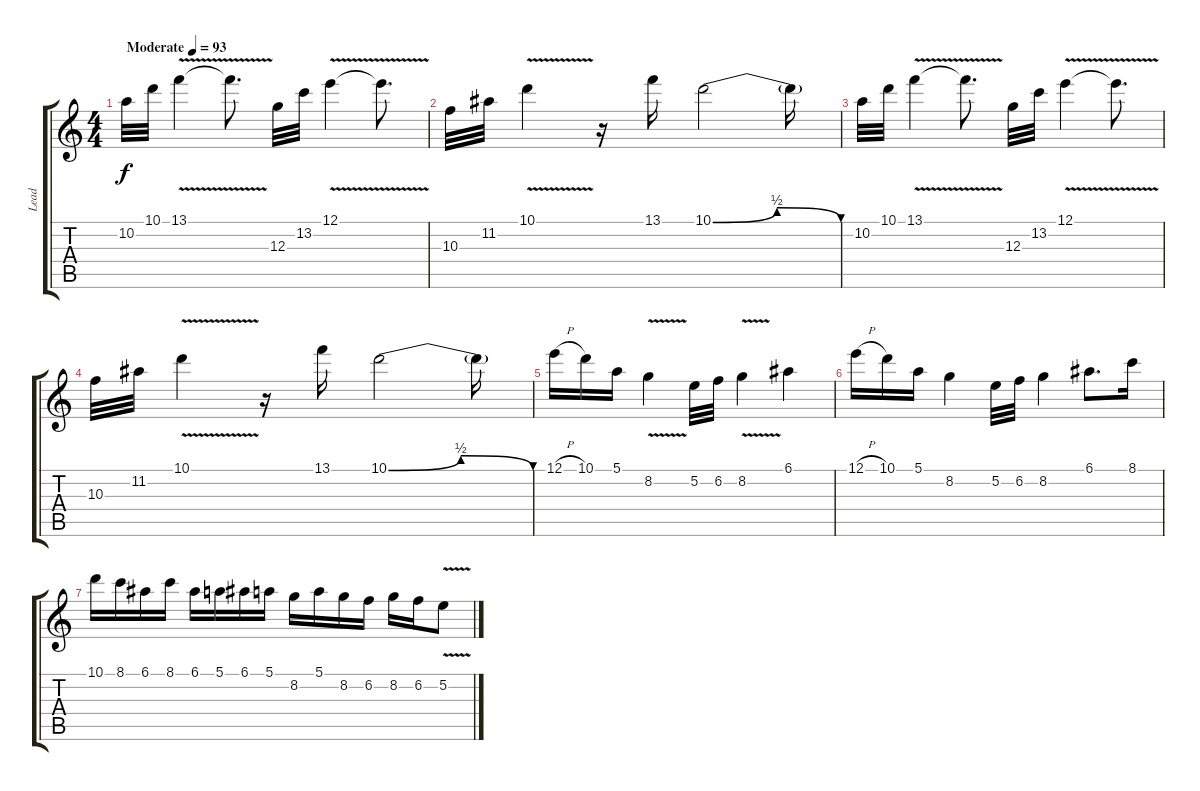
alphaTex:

\track ("Lead" "Lead") {instrument overdrivenguitar}
\staff {score tabs}
\tuning (E4 B3 G3 D3 A2 E2) {hide}
\ts (4 4)
\tempo (93 "Moderate")
\clef g2
\ks c
10.2.32{dy f instrument overdrivenguitar} 10.1.32 13.1{v}.4 13.1{t}.8{d} 12.3.32 13.2.32 12.1{v}.4 12.1{t}.8{d} |
10.3.32 11.2.32 10.1{v}.4 r.16 13.1.16 10.1{be (bendrelease 0 0 38 2 38 2 60 0)}.2 10.1{t}.16 |
10.2.32 10.1.32 13.1{v}.4 13.1{t}.8{d} 12.3.32 13.2.32 12.1{v}.4 12.1{t}.8{d} |
10.3.32 11.2.32 10.1{v}.4 r.16 13.1.16 10.1{be (bendrelease 0 0 38 2 38 2 60 0)}.2 10.1{t}.16 |
12.1{h}.16 10.1.16 5.1.16 8.2{v}.4 5.2.32 6.2.32 8.2{v}.4 6.1.4 |
12.1{h}.16 10.1.16 5.1.16 8.2.4 5.2.32 6.2.32 8.2.4 6.1.8{d} 8.1.16 |
10.1.16 8.1.16 6.1.16 8.1.16 6.1.16 5.1.16 6.1.16 5.1.16 8.2.16 5.1.16 8.2.16 6.2.16 8.2.16 6.2.16 5.2{v}.8
